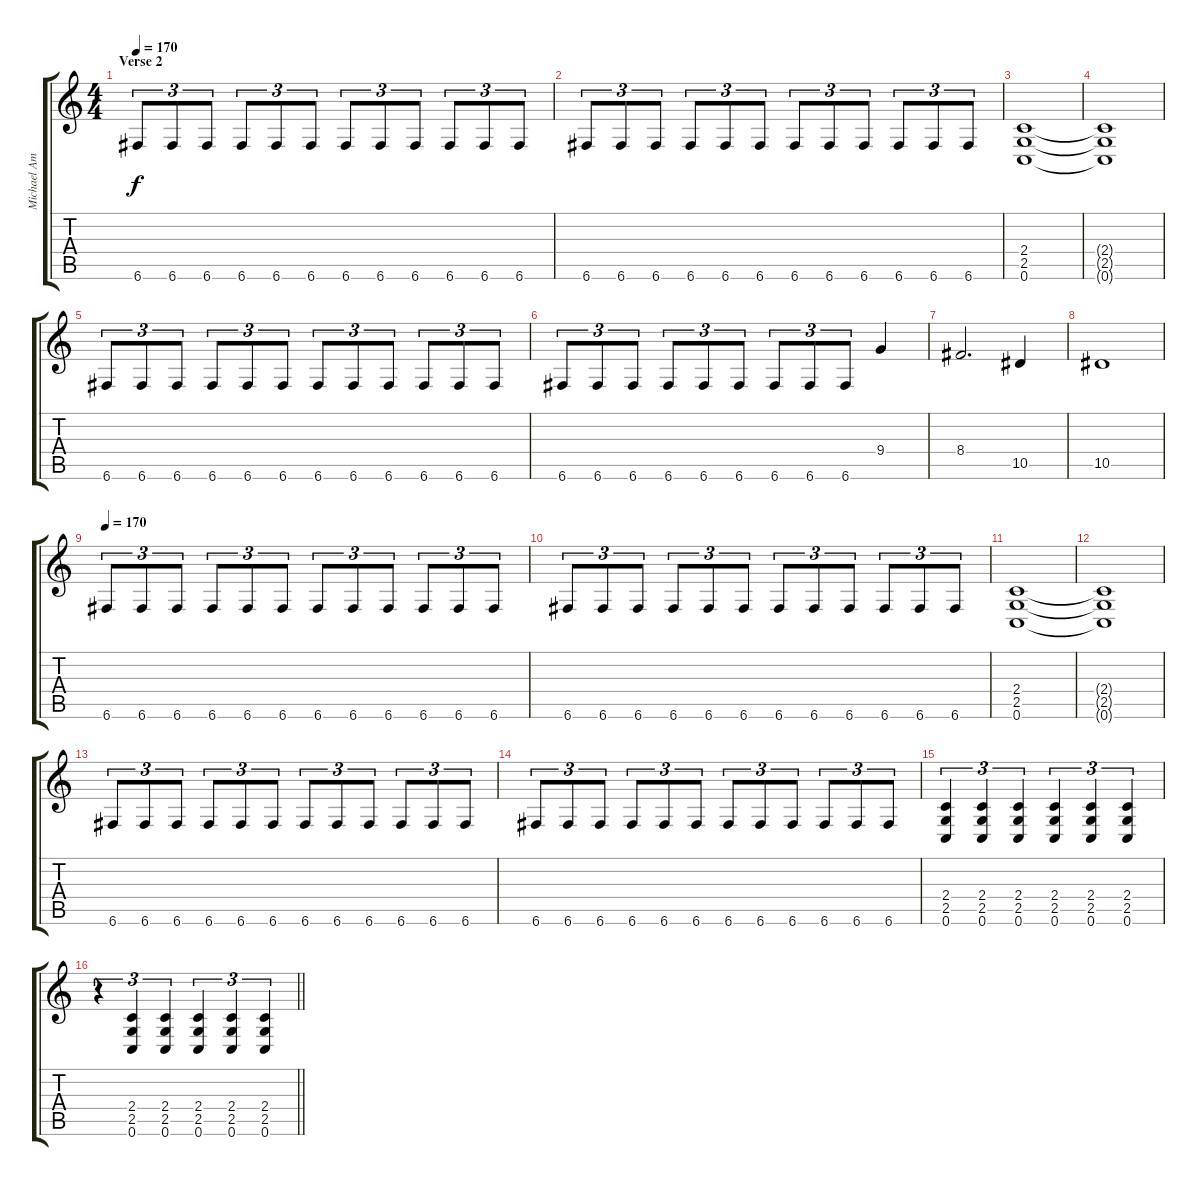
\track ("Michael Ammot" "Michael Am") {instrument distortionguitar}
\staff {score tabs}
\tuning (C4 G3 Eb3 Bb2 F2 C2) {hide}
\ts (4 4)
\section ("" "Verse 2")
\tempo 170
\clef g2
\ks c
6.6.8{tu (3 2) dy f} 6.6.8{tu (3 2)} 6.6.8{tu (3 2)} 6.6.8{tu (3 2)} 6.6.8{tu (3 2)} 6.6.8{tu (3 2)} 6.6.8{tu (3 2)} 6.6.8{tu (3 2)} 6.6.8{tu (3 2)} 6.6.8{tu (3 2)} 6.6.8{tu (3 2)} 6.6.8{tu (3 2)} |
6.6.8{tu (3 2)} 6.6.8{tu (3 2)} 6.6.8{tu (3 2)} 6.6.8{tu (3 2)} 6.6.8{tu (3 2)} 6.6.8{tu (3 2)} 6.6.8{tu (3 2)} 6.6.8{tu (3 2)} 6.6.8{tu (3 2)} 6.6.8{tu (3 2)} 6.6.8{tu (3 2)} 6.6.8{tu (3 2)} |
(2.4 2.5 0.6).1 |
(2.4{t} 2.5{t} 0.6{t}).1 |
6.6.8{tu (3 2)} 6.6.8{tu (3 2)} 6.6.8{tu (3 2)} 6.6.8{tu (3 2)} 6.6.8{tu (3 2)} 6.6.8{tu (3 2)} 6.6.8{tu (3 2)} 6.6.8{tu (3 2)} 6.6.8{tu (3 2)} 6.6.8{tu (3 2)} 6.6.8{tu (3 2)} 6.6.8{tu (3 2)} |
6.6.8{tu (3 2)} 6.6.8{tu (3 2)} 6.6.8{tu (3 2)} 6.6.8{tu (3 2)} 6.6.8{tu (3 2)} 6.6.8{tu (3 2)} 6.6.8{tu (3 2)} 6.6.8{tu (3 2)} 6.6.8{tu (3 2)} 9.4.4 |
8.4.2{d} 10.5.4 |
10.5.1 |
\tempo 170
6.6.8{tu (3 2)} 6.6.8{tu (3 2)} 6.6.8{tu (3 2)} 6.6.8{tu (3 2)} 6.6.8{tu (3 2)} 6.6.8{tu (3 2)} 6.6.8{tu (3 2)} 6.6.8{tu (3 2)} 6.6.8{tu (3 2)} 6.6.8{tu (3 2)} 6.6.8{tu (3 2)} 6.6.8{tu (3 2)} |
6.6.8{tu (3 2)} 6.6.8{tu (3 2)} 6.6.8{tu (3 2)} 6.6.8{tu (3 2)} 6.6.8{tu (3 2)} 6.6.8{tu (3 2)} 6.6.8{tu (3 2)} 6.6.8{tu (3 2)} 6.6.8{tu (3 2)} 6.6.8{tu (3 2)} 6.6.8{tu (3 2)} 6.6.8{tu (3 2)} |
(2.4 2.5 0.6).1 |
(2.4{t} 2.5{t} 0.6{t}).1 |
6.6.8{tu (3 2)} 6.6.8{tu (3 2)} 6.6.8{tu (3 2)} 6.6.8{tu (3 2)} 6.6.8{tu (3 2)} 6.6.8{tu (3 2)} 6.6.8{tu (3 2)} 6.6.8{tu (3 2)} 6.6.8{tu (3 2)} 6.6.8{tu (3 2)} 6.6.8{tu (3 2)} 6.6.8{tu (3 2)} |
6.6.8{tu (3 2)} 6.6.8{tu (3 2)} 6.6.8{tu (3 2)} 6.6.8{tu (3 2)} 6.6.8{tu (3 2)} 6.6.8{tu (3 2)} 6.6.8{tu (3 2)} 6.6.8{tu (3 2)} 6.6.8{tu (3 2)} 6.6.8{tu (3 2)} 6.6.8{tu (3 2)} 6.6.8{tu (3 2)} |
(2.4 2.5 0.6).4{tu (3 2)} (2.4 2.5 0.6).4{tu (3 2)} (2.4 2.5 0.6).4{tu (3 2)} (2.4 2.5 0.6).4{tu (3 2)} (2.4 2.5 0.6).4{tu (3 2)} (2.4 2.5 0.6).4{tu (3 2)} |
\barLineRight lightlight
r.4{tu (3 2)} (2.4 2.5 0.6).4{tu (3 2)} (2.4 2.5 0.6).4{tu (3 2)} (2.4 2.5 0.6).4{tu (3 2)} (2.4 2.5 0.6).4{tu (3 2)} (2.4 2.5 0.6).4{tu (3 2)}
